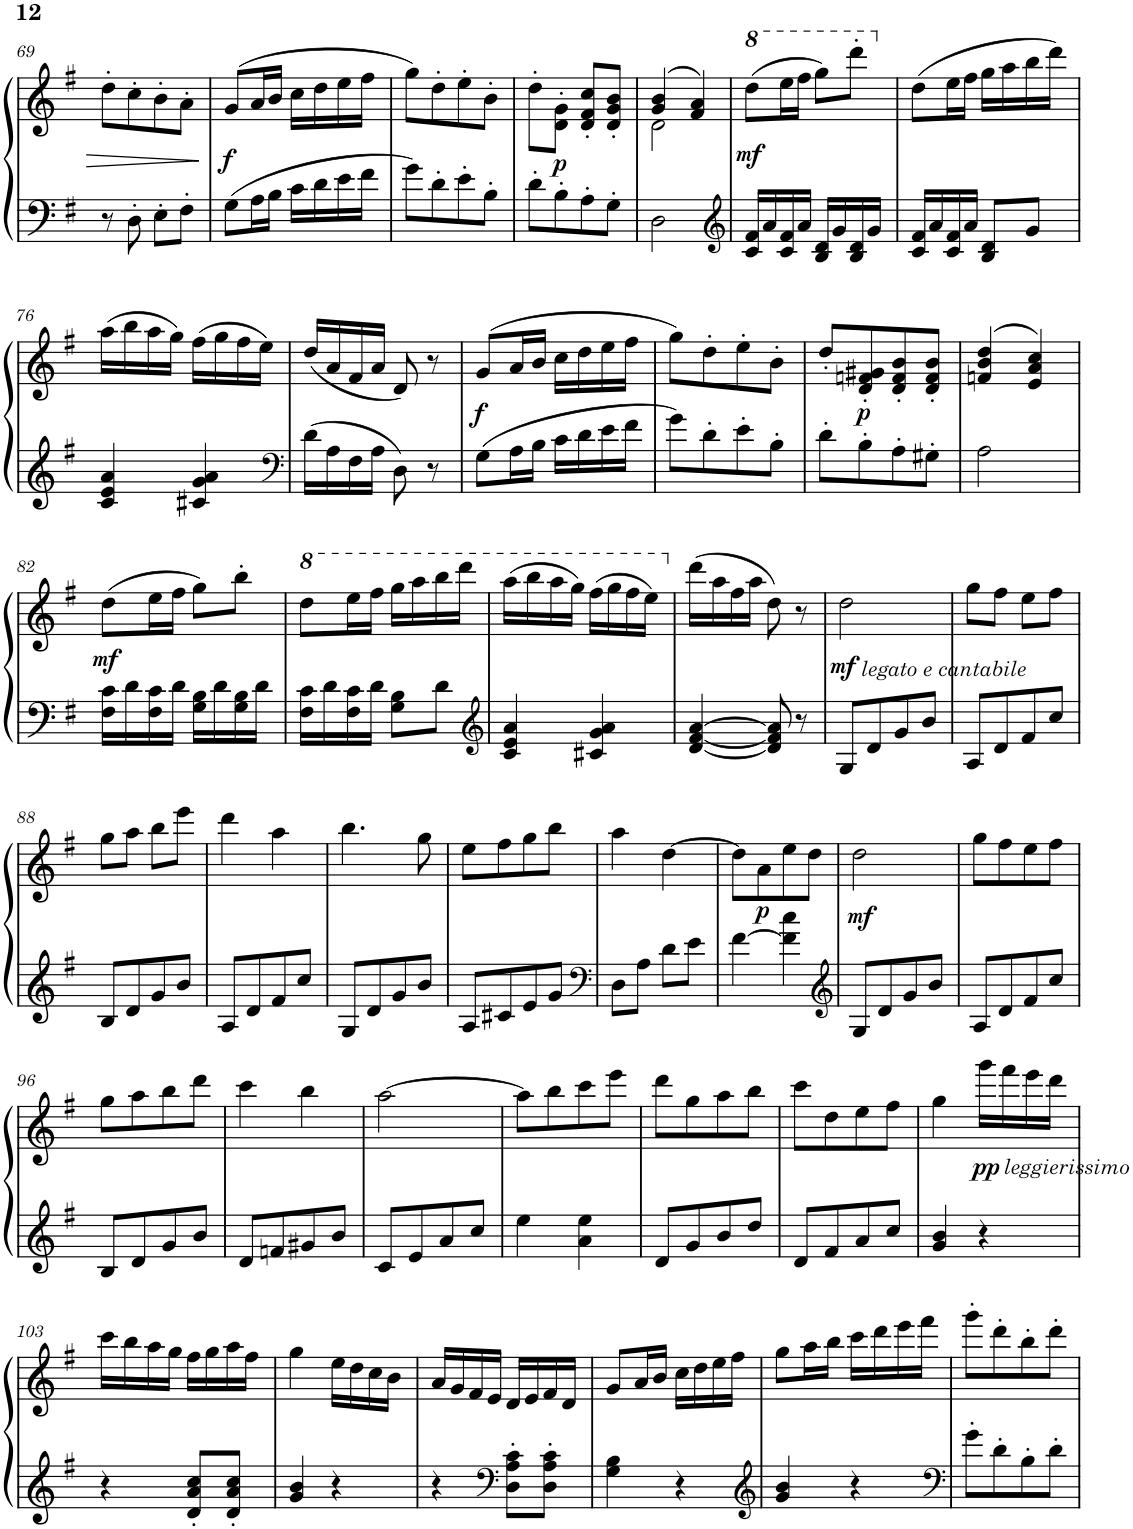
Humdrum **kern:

**kern	**kern	**dynam
*part1	*part1	*part1
*staff2	*staff1	*staff1/2
*I"Piano	*	*
*I'Pno.	*	*
!!LO:PB:g=z
*clefF4	*clefG2	*
*k[f#]	*k[f#]	*
*M2/4	*M2/4	*
=69	=69	=69
8r	8dd'\L	.
8D'\	8cc'\	.
8E'\L	8b'\	.
8F#'\J	8a'\J	.
=70	=70	=70
!	!	!LO:DY:b
8G\L	(8g/L	f
16A\L	16a/L	.
16B\JJ	16b/JJ	.
16c\LL	16cc\LL	.
16d\	16dd\	.
16e\	16ee\	.
16f#\JJ	16ff#\JJ	.
=71	=71	=71
8g\L	8gg\L)	.
8d'\	8dd'\	.
8e'\	8ee'\	.
8B'\J	8b'\J	.
=72	=72	=72
8d'\L	8dd'\L	.
!	!	!LO:DY:b
8B'\	8d\' 8g\'J	p
8A'\	8d/' 8f#/' 8cc/'L	.
8G'\J	8d/' 8g/' 8b/'J	.
=73	=73	=73
*	*^	*
2D\	(4g/ 4b/	2d\	.
.	4f#/ 4a/)	.	.
*	*v	*v	*
=74	=74	=74
*clefG2	*	*
*	*8va	*
!	!	!LO:DY:b
16c/ 16f#/LL	(8ddd\L	mf
16a/	.	.
16c/ 16f#/	16eee\L	.
16a/JJ	16fff#\JJ	.
16B/ 16d/LL	8ggg\L)	.
16g/	.	.
16B/ 16d/	8dddd'\J	.
16g/JJ	.	.
=75	=75	=75
*	*X8va	*
16c/ 16f#/LL	(8dd\L	.
16a/	.	.
16c/ 16f#/	16ee\L	.
16a/JJ	16ff#\JJ	.
8B/ 8d/L	16gg\LL	.
.	16aa\	.
8g/J	16bb\	.
.	16ddd\JJ)	.
!!LO:LB:g=z
=76	=76	=76
4c/ 4e/ 4a/	(16aa\LL	.
.	16bb\	.
.	16aa\	.
.	16gg\JJ)	.
4c#X/ 4g/ 4a/	(16ff#\LL	.
.	16gg\	.
.	16ff#\	.
.	16ee\JJ)	.
=77	=77	=77
*clefF4	*	*
16d\LL	(16dd/LL	.
16A\	16a/	.
16F#\	16f#/	.
16A\JJ	16a/JJ	.
8D\	8d/)	.
8r	8r	.
=78	=78	=78
!	!	!LO:DY:b
8G\L	(8g/L	f
16A\L	16a/L	.
16B\JJ	16b/JJ	.
16c\LL	16cc\LL	.
16d\	16dd\	.
16e\	16ee\	.
16f#\JJ	16ff#\JJ	.
=79	=79	=79
8g\L	8gg\L)	.
8d'\	8dd'\	.
8e'\	8ee'\	.
8B'\J	8b'\J	.
=80	=80	=80
8d'\L	8dd'/L	.
!	!	!LO:DY:b
8B'\	8d/' 8fn/' 8g#X/'	p
8A'\	8d/' 8f/' 8b/'	.
8G#X'\J	8d/' 8f/' 8b/'J	.
=81	=81	=81
2A\	(>4fn/ 4b/ 4dd/	.
.	4e/ 4a/ 4cc/)	.
!!LO:LB:g=z
=82	=82	=82
!	!	!LO:DY:b
16F#\ 16c\LL	(8dd\L	mf
16d\	.	.
16F#\ 16c\	16ee\L	.
16d\JJ	16ff#\JJ	.
16G\ 16B\LL	8gg\L)	.
16d\	.	.
16G\ 16B\	8bb'\J	.
16d\JJ	.	.
=83	=83	=83
*	*8va	*
16F#\ 16c\LL	8ddd\L	.
16d\	.	.
16F#\ 16c\	16eee\L	.
16d\JJ	16fff#\JJ	.
8G\ 8B\L	16ggg\LL	.
.	16aaa\	.
8d\J	16bbb\	.
.	16dddd\JJ	.
=84	=84	=84
*clefG2	*	*
4c/ 4e/ 4a/	(16aaa\LL	.
.	16bbb\	.
.	16aaa\	.
.	16ggg\JJ)	.
4c#X/ 4g/ 4a/	(16fff#\LL	.
.	16ggg\	.
.	16fff#\	.
.	16eee\JJ)	.
=85	=85	=85
*	*X8va	*
[4d/ [4f#/ [4a/	(16ddd\LL	.
.	16aa\	.
.	16ff#\	.
.	16aa\JJ	.
8d/] 8f#/] 8a/]	8dd\)	.
8r	8r	.
=86	=86	=86
!	!LO:TX:b:i:t=legato e cantabile	!
!	!	!LO:DY:b
8G/L	2dd\	mf
8d/	.	.
8g/	.	.
8b/J	.	.
=87	=87	=87
8A/L	8gg\L	.
8d/	8ff#\J	.
8f#/	8ee\L	.
8cc/J	8ff#\J	.
!!LO:LB:g=z
=88	=88	=88
8B/L	8gg\L	.
8d/	8aa\J	.
8g/	8bb\L	.
8b/J	8eee\J	.
=89	=89	=89
8A/L	4ddd\	.
8d/	.	.
8f#/	4aa\	.
8cc/J	.	.
=90	=90	=90
8G/L	4.bb\	.
8d/	.	.
8g/	.	.
8b/J	8gg\	.
=91	=91	=91
8A/L	8ee\L	.
8c#X/	8ff#\	.
8e/	8gg\	.
8g/J	8bb\J	.
=92	=92	=92
*clefF4	*	*
8D\L	4aa\	.
8A\J	.	.
8d\L	[4dd\	.
8e\J	.	.
=93	=93	=93
[4f#\	8dd\L]	.
!	!	!LO:DY:b
.	8a\	p
4f#\] 4cc\	8ee\	.
.	8dd\J	.
=94	=94	=94
*clefG2	*	*
!	!	!LO:DY:b
8G/L	2dd\	mf
8d/	.	.
8g/	.	.
8b/J	.	.
=95	=95	=95
8A/L	8gg\L	.
8d/	8ff#\	.
8f#/	8ee\	.
8cc/J	8ff#\J	.
!!LO:LB:g=z
=96	=96	=96
8B/L	8gg\L	.
8d/	8aa\	.
8g/	8bb\	.
8b/J	8ddd\J	.
=97	=97	=97
8d/L	4ccc\	.
8fn/	.	.
8g#X/	4bb\	.
8b/J	.	.
=98	=98	=98
8c/L	[2aa\	.
8e/	.	.
8a/	.	.
8cc/J	.	.
=99	=99	=99
4ee\	8aa\L]	.
.	8bb\	.
4a\ 4ee\	8ccc\	.
.	8eee\J	.
=100	=100	=100
8d/L	8ddd\L	.
8g/	8gg\	.
8b/	8aa\	.
8dd/J	8bb\J	.
=101	=101	=101
8d/L	8ccc\L	.
8f#/	8dd\	.
8a/	8ee\	.
8cc/J	8ff#\J	.
=102	=102	=102
4g/ 4b/	4gg\	.
!	!LO:TX:b:i:t=leggierissimo	!
!	!	!LO:DY:b
4r	16ggg\LL	pp
.	16fff#\	.
.	16eee\	.
.	16ddd\JJ	.
!!LO:LB:g=z
=103	=103	=103
4r	16ccc\LL	.
.	16bb\	.
.	16aa\	.
.	16gg\JJ	.
8d/' 8a/' 8cc/'L	16ff#\LL	.
.	16gg\	.
8d/' 8a/' 8cc/'J	16aa\	.
.	16ff#\JJ	.
=104	=104	=104
4g/ 4b/	4gg\	.
4r	16ee\LL	.
.	16dd\	.
.	16cc\	.
.	16b\JJ	.
=105	=105	=105
4r	16a/LL	.
.	16g/	.
.	16f#/	.
.	16e/JJ	.
*clefF4	*	*
8D\' 8A\' 8c\'L	16d/LL	.
.	16e/	.
8D\' 8A\' 8c\'J	16f#/	.
.	16d/JJ	.
=106	=106	=106
4G\ 4B\	8g/L	.
.	16a/L	.
.	16b/JJ	.
4r	16cc\LL	.
.	16dd\	.
.	16ee\	.
.	16ff#\JJ	.
=107	=107	=107
*clefG2	*	*
4g/ 4b/	8gg\L	.
.	16aa\L	.
.	16bb\JJ	.
4r	16ccc\LL	.
.	16ddd\	.
.	16eee\	.
.	16fff#\JJ	.
=108	=108	=108
*clefF4	*	*
8g'\L	8ggg'\L	.
8d'\	8ddd'\	.
8B'\	8bb'\	.
8d'\J	8ddd'\J	.
=	=	=
*-	*-	*-
